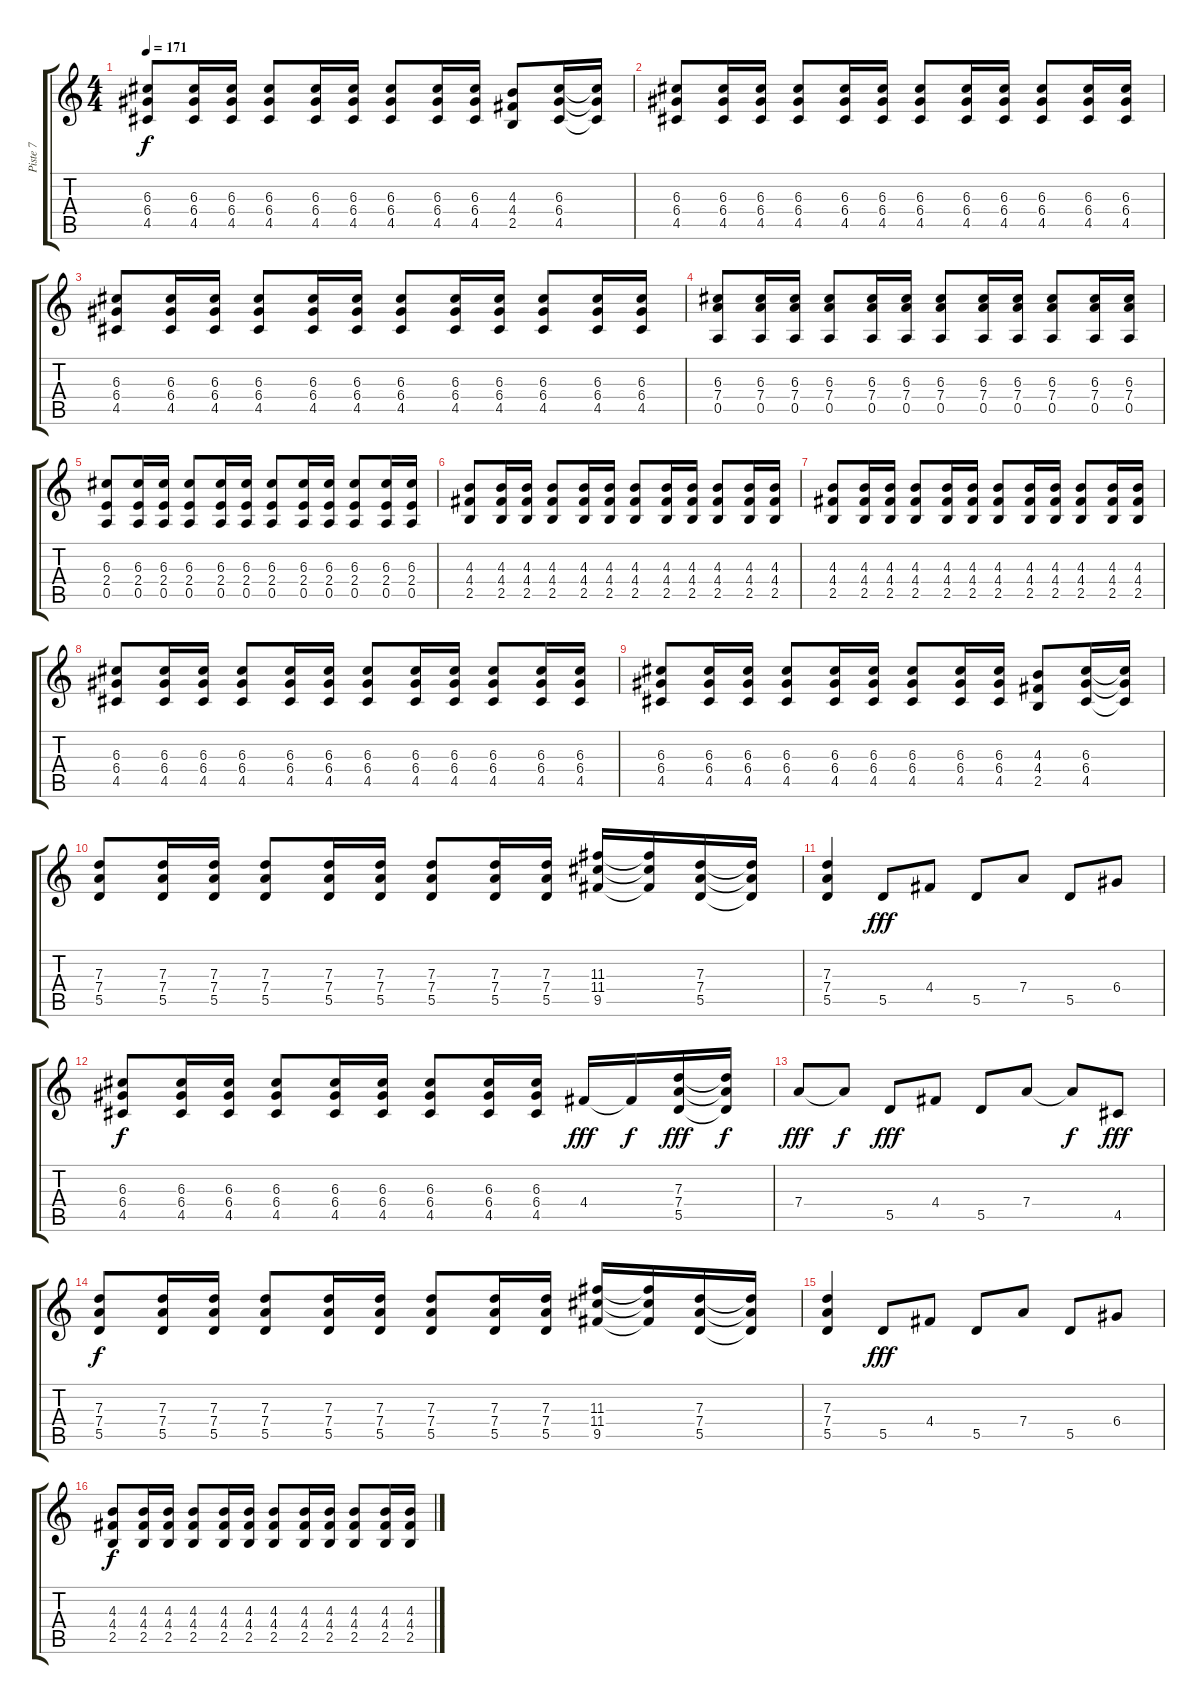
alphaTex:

\track ("Piste 7" "Piste 7") {instrument distortionguitar}
\staff {score tabs}
\tuning (E4 B3 G3 D3 A2 E2) {hide}
\ts (4 4)
\tempo 171
\clef g2
\ks c
(6.3 6.4 4.5).8{dy f} (6.3 6.4 4.5).16 (6.3 6.4 4.5).16 (6.3 6.4 4.5).8 (6.3 6.4 4.5).16 (6.3 6.4 4.5).16 (6.3 6.4 4.5).8 (6.3 6.4 4.5).16 (6.3 6.4 4.5).16 (4.3 4.4 2.5).8 (6.3 6.4 4.5).16 (6.3{t} 6.4{t} 4.5{t}).16 |
(6.3 6.4 4.5).8 (6.3 6.4 4.5).16 (6.3 6.4 4.5).16 (6.3 6.4 4.5).8 (6.3 6.4 4.5).16 (6.3 6.4 4.5).16 (6.3 6.4 4.5).8 (6.3 6.4 4.5).16 (6.3 6.4 4.5).16 (6.3 6.4 4.5).8 (6.3 6.4 4.5).16 (6.3 6.4 4.5).16 |
(6.3 6.4 4.5).8 (6.3 6.4 4.5).16 (6.3 6.4 4.5).16 (6.3 6.4 4.5).8 (6.3 6.4 4.5).16 (6.3 6.4 4.5).16 (6.3 6.4 4.5).8 (6.3 6.4 4.5).16 (6.3 6.4 4.5).16 (6.3 6.4 4.5).8 (6.3 6.4 4.5).16 (6.3 6.4 4.5).16 |
(6.3 7.4 0.5).8 (6.3 7.4 0.5).16 (6.3 7.4 0.5).16 (6.3 7.4 0.5).8 (6.3 7.4 0.5).16 (6.3 7.4 0.5).16 (6.3 7.4 0.5).8 (6.3 7.4 0.5).16 (6.3 7.4 0.5).16 (6.3 7.4 0.5).8 (6.3 7.4 0.5).16 (6.3 7.4 0.5).16 |
(6.3 2.4 0.5).8 (6.3 2.4 0.5).16 (6.3 2.4 0.5).16 (6.3 2.4 0.5).8 (6.3 2.4 0.5).16 (6.3 2.4 0.5).16 (6.3 2.4 0.5).8 (6.3 2.4 0.5).16 (6.3 2.4 0.5).16 (6.3 2.4 0.5).8 (6.3 2.4 0.5).16 (6.3 2.4 0.5).16 |
(4.3 4.4 2.5).8 (4.3 4.4 2.5).16 (4.3 4.4 2.5).16 (4.3 4.4 2.5).8 (4.3 4.4 2.5).16 (4.3 4.4 2.5).16 (4.3 4.4 2.5).8 (4.3 4.4 2.5).16 (4.3 4.4 2.5).16 (4.3 4.4 2.5).8 (4.3 4.4 2.5).16 (4.3 4.4 2.5).16 |
(4.3 4.4 2.5).8 (4.3 4.4 2.5).16 (4.3 4.4 2.5).16 (4.3 4.4 2.5).8 (4.3 4.4 2.5).16 (4.3 4.4 2.5).16 (4.3 4.4 2.5).8 (4.3 4.4 2.5).16 (4.3 4.4 2.5).16 (4.3 4.4 2.5).8 (4.3 4.4 2.5).16 (4.3 4.4 2.5).16 |
(6.3 6.4 4.5).8 (6.3 6.4 4.5).16 (6.3 6.4 4.5).16 (6.3 6.4 4.5).8 (6.3 6.4 4.5).16 (6.3 6.4 4.5).16 (6.3 6.4 4.5).8 (6.3 6.4 4.5).16 (6.3 6.4 4.5).16 (6.3 6.4 4.5).8 (6.3 6.4 4.5).16 (6.3 6.4 4.5).16 |
(6.3 6.4 4.5).8 (6.3 6.4 4.5).16 (6.3 6.4 4.5).16 (6.3 6.4 4.5).8 (6.3 6.4 4.5).16 (6.3 6.4 4.5).16 (6.3 6.4 4.5).8 (6.3 6.4 4.5).16 (6.3 6.4 4.5).16 (4.3 4.4 2.5).8 (6.3 6.4 4.5).16 (6.3{t} 6.4{t} 4.5{t}).16 |
(7.3 7.4 5.5).8 (7.3 7.4 5.5).16 (7.3 7.4 5.5).16 (7.3 7.4 5.5).8 (7.3 7.4 5.5).16 (7.3 7.4 5.5).16 (7.3 7.4 5.5).8 (7.3 7.4 5.5).16 (7.3 7.4 5.5).16 (11.3 11.4 9.5).16 (11.3{t} 11.4{t} 9.5{t}).16 (7.3 7.4 5.5).16 (7.3{t} 7.4{t} 5.5{t}).16 |
(7.3 7.4 5.5).4 5.5.8{dy fff} 4.4.8 5.5.8 7.4.8 5.5.8 6.4.8 |
(6.3 6.4 4.5).8{dy f} (6.3 6.4 4.5).16 (6.3 6.4 4.5).16 (6.3 6.4 4.5).8 (6.3 6.4 4.5).16 (6.3 6.4 4.5).16 (6.3 6.4 4.5).8 (6.3 6.4 4.5).16 (6.3 6.4 4.5).16 4.4.16{dy fff} 4.4{t}.16{dy f} (7.3 7.4 5.5).16{dy fff} (7.3{t} 7.4{t} 5.5{t}).16{dy f} |
7.4.8{dy fff} 7.4{t}.8{dy f} 5.5.8{dy fff} 4.4.8 5.5.8 7.4.8 7.4{t}.8{dy f} 4.5.8{dy fff} |
(7.3 7.4 5.5).8{dy f} (7.3 7.4 5.5).16 (7.3 7.4 5.5).16 (7.3 7.4 5.5).8 (7.3 7.4 5.5).16 (7.3 7.4 5.5).16 (7.3 7.4 5.5).8 (7.3 7.4 5.5).16 (7.3 7.4 5.5).16 (11.3 11.4 9.5).16 (11.3{t} 11.4{t} 9.5{t}).16 (7.3 7.4 5.5).16 (7.3{t} 7.4{t} 5.5{t}).16 |
(7.3 7.4 5.5).4 5.5.8{dy fff} 4.4.8 5.5.8 7.4.8 5.5.8 6.4.8 |
(4.3 4.4 2.5).8{dy f} (4.3 4.4 2.5).16 (4.3 4.4 2.5).16 (4.3 4.4 2.5).8 (4.3 4.4 2.5).16 (4.3 4.4 2.5).16 (4.3 4.4 2.5).8 (4.3 4.4 2.5).16 (4.3 4.4 2.5).16 (4.3 4.4 2.5).8 (4.3 4.4 2.5).16 (4.3 4.4 2.5).16
